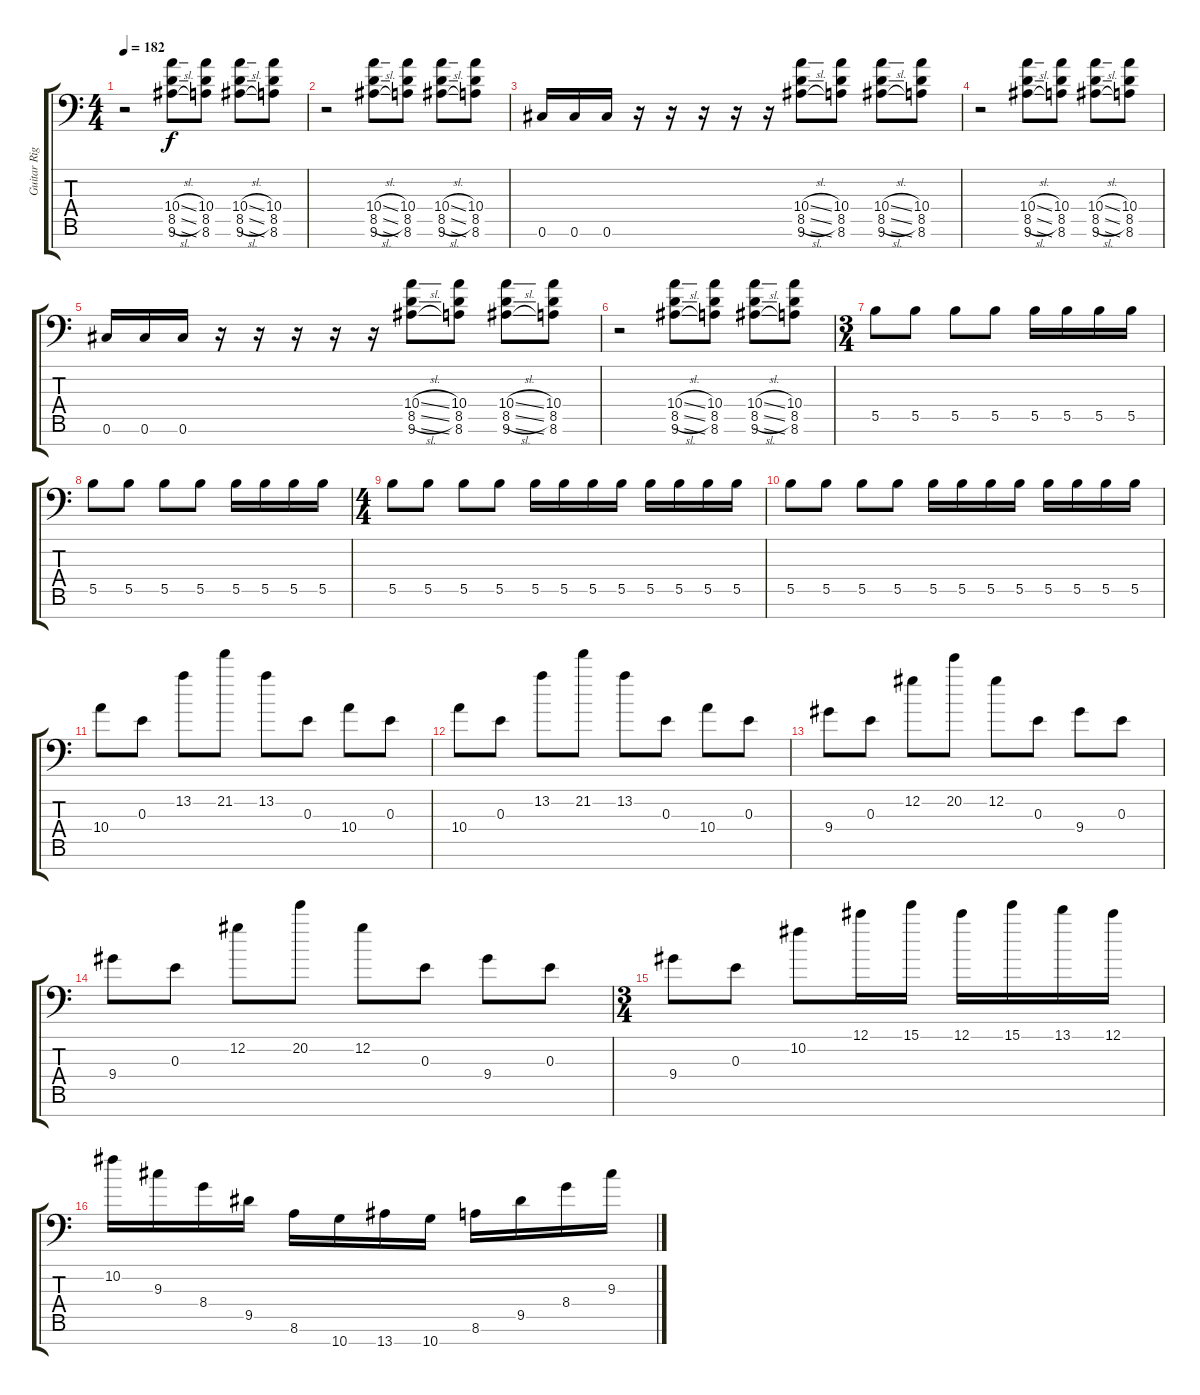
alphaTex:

\track ("Guitar Right" "Guitar Rig") {instrument distortionguitar}
\staff {score tabs}
\tuning (Db4 Ab3 E3 B2 Gb2 Db2 A1) {hide}
\ts (4 4)
\tempo 182
\clef f4
\ks c
r.2{dy f} (10.4{sl} 8.5{sl} 9.6{sl}).8 (10.4 8.5 8.6).8 (10.4{sl} 8.5{sl} 9.6{sl}).8 (10.4 8.5 8.6).8 |
r.2 (10.4{sl} 8.5{sl} 9.6{sl}).8 (10.4 8.5 8.6).8 (10.4{sl} 8.5{sl} 9.6{sl}).8 (10.4 8.5 8.6).8 |
0.6.16 0.6.16 0.6.16 r.16 r.16 r.16 r.16 r.16 (10.4{sl} 8.5{sl} 9.6{sl}).8 (10.4 8.5 8.6).8 (10.4{sl} 8.5{sl} 9.6{sl}).8 (10.4 8.5 8.6).8 |
r.2 (10.4{sl} 8.5{sl} 9.6{sl}).8 (10.4 8.5 8.6).8 (10.4{sl} 8.5{sl} 9.6{sl}).8 (10.4 8.5 8.6).8 |
0.6.16 0.6.16 0.6.16 r.16 r.16 r.16 r.16 r.16 (10.4{sl} 8.5{sl} 9.6{sl}).8 (10.4 8.5 8.6).8 (10.4{sl} 8.5{sl} 9.6{sl}).8 (10.4 8.5 8.6).8 |
r.2 (10.4{sl} 8.5{sl} 9.6{sl}).8 (10.4 8.5 8.6).8 (10.4{sl} 8.5{sl} 9.6{sl}).8 (10.4 8.5 8.6).8 |
\ts (3 4)
5.5.8 5.5.8 5.5.8 5.5.8 5.5.16 5.5.16 5.5.16 5.5.16 |
5.5.8 5.5.8 5.5.8 5.5.8 5.5.16 5.5.16 5.5.16 5.5.16 |
\ts (4 4)
5.5.8 5.5.8 5.5.8 5.5.8 5.5.16 5.5.16 5.5.16 5.5.16 5.5.16 5.5.16 5.5.16 5.5.16 |
5.5.8 5.5.8 5.5.8 5.5.8 5.5.16 5.5.16 5.5.16 5.5.16 5.5.16 5.5.16 5.5.16 5.5.16 |
10.4.8 0.3.8 13.2.8 21.2.8 13.2.8 0.3.8 10.4.8 0.3.8 |
10.4.8 0.3.8 13.2.8 21.2.8 13.2.8 0.3.8 10.4.8 0.3.8 |
9.4.8 0.3.8 12.2.8 20.2.8 12.2.8 0.3.8 9.4.8 0.3.8 |
9.4.8 0.3.8 12.2.8 20.2.8 12.2.8 0.3.8 9.4.8 0.3.8 |
\ts (3 4)
9.4.8 0.3.8 10.2.8 12.1.16 15.1.16 12.1.16 15.1.16 13.1.16 12.1.16 |
10.2.16 9.3.16 8.4.16 9.5.16 8.6.16 10.7.16 13.7.16 10.7.16 8.6.16 9.5.16 8.4.16 9.3.16
